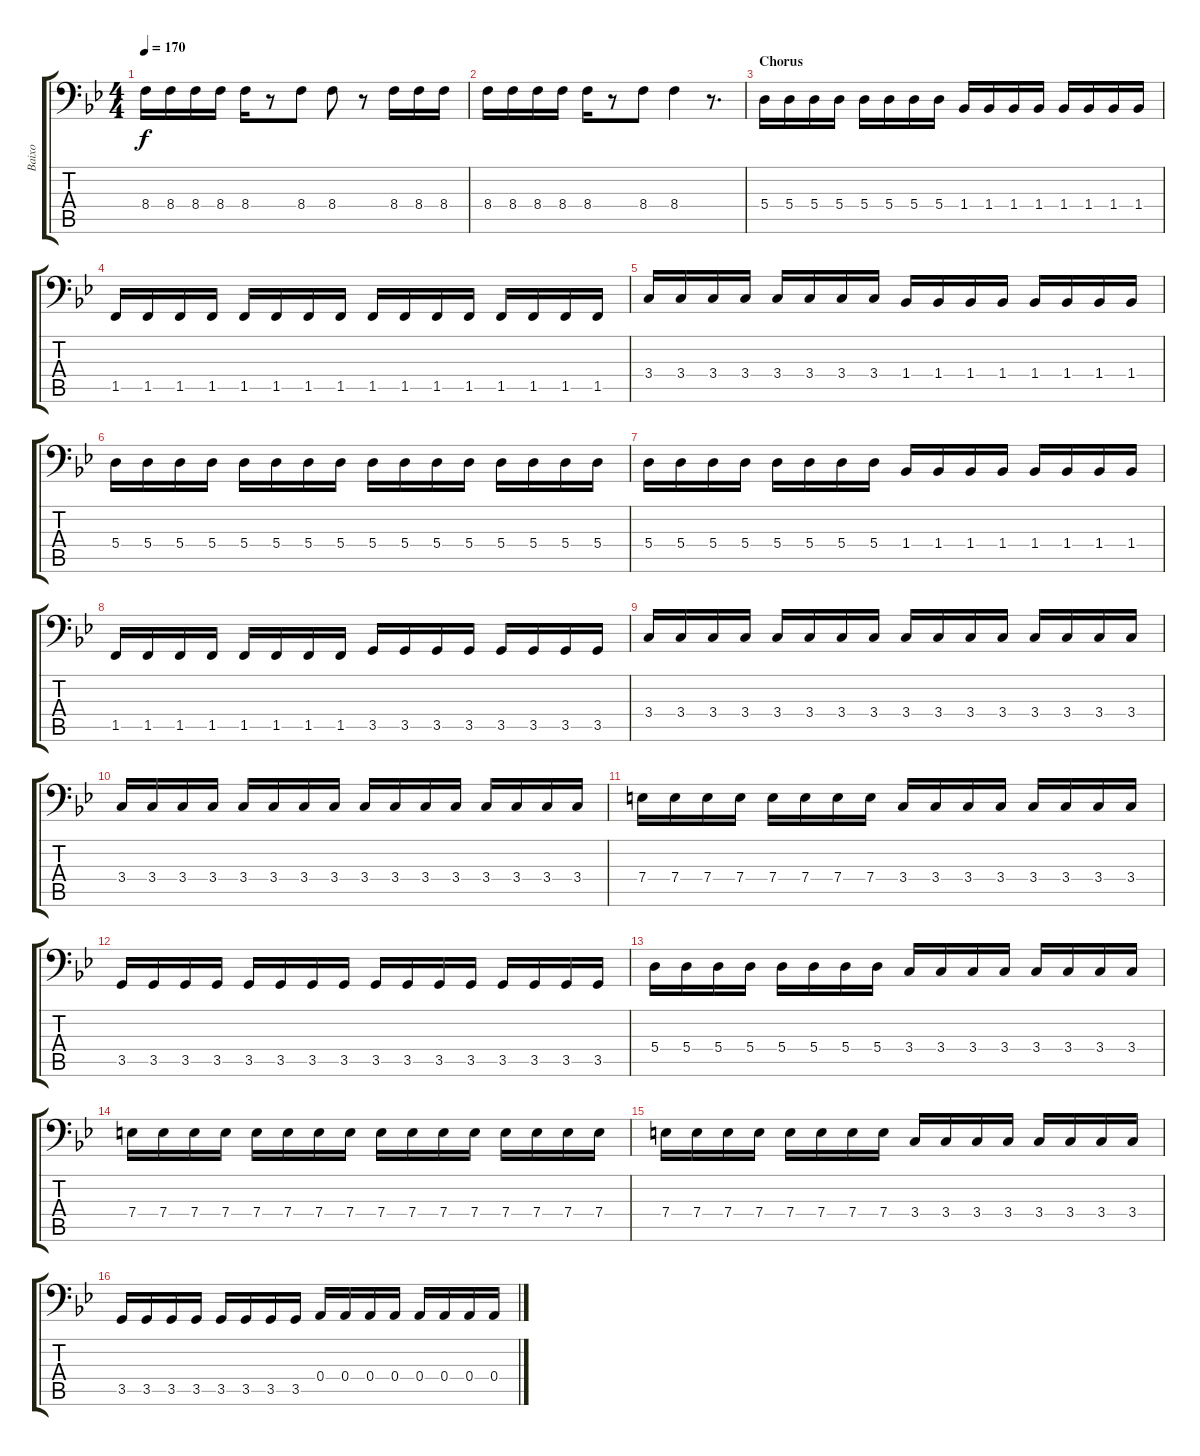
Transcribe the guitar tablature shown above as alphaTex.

\track ("Baixo" "Baixo") {instrument electricbassfinger}
\staff {score tabs}
\tuning (C3 G2 D2 A1 E1 B0) {hide}
\ts (4 4)
\tempo 170
\clef f4
\ks bb
8.4.16{dy f} 8.4.16 8.4.16 8.4.16 8.4.16 r.8 8.4.8 8.4.8 r.8 8.4.16 8.4.16 8.4.16 |
8.4.16 8.4.16 8.4.16 8.4.16 8.4.16 r.8 8.4.8 8.4.4 r.8{d} |
\section ("" "Chorus")
5.4.16 5.4.16 5.4.16 5.4.16 5.4.16 5.4.16 5.4.16 5.4.16 1.4.16 1.4.16 1.4.16 1.4.16 1.4.16 1.4.16 1.4.16 1.4.16 |
1.5.16 1.5.16 1.5.16 1.5.16 1.5.16 1.5.16 1.5.16 1.5.16 1.5.16 1.5.16 1.5.16 1.5.16 1.5.16 1.5.16 1.5.16 1.5.16 |
3.4.16 3.4.16 3.4.16 3.4.16 3.4.16 3.4.16 3.4.16 3.4.16 1.4.16 1.4.16 1.4.16 1.4.16 1.4.16 1.4.16 1.4.16 1.4.16 |
5.4.16 5.4.16 5.4.16 5.4.16 5.4.16 5.4.16 5.4.16 5.4.16 5.4.16 5.4.16 5.4.16 5.4.16 5.4.16 5.4.16 5.4.16 5.4.16 |
5.4.16 5.4.16 5.4.16 5.4.16 5.4.16 5.4.16 5.4.16 5.4.16 1.4.16 1.4.16 1.4.16 1.4.16 1.4.16 1.4.16 1.4.16 1.4.16 |
1.5.16 1.5.16 1.5.16 1.5.16 1.5.16 1.5.16 1.5.16 1.5.16 3.5.16 3.5.16 3.5.16 3.5.16 3.5.16 3.5.16 3.5.16 3.5.16 |
3.4.16 3.4.16 3.4.16 3.4.16 3.4.16 3.4.16 3.4.16 3.4.16 3.4.16 3.4.16 3.4.16 3.4.16 3.4.16 3.4.16 3.4.16 3.4.16 |
3.4.16 3.4.16 3.4.16 3.4.16 3.4.16 3.4.16 3.4.16 3.4.16 3.4.16 3.4.16 3.4.16 3.4.16 3.4.16 3.4.16 3.4.16 3.4.16 |
7.4.16 7.4.16 7.4.16 7.4.16 7.4.16 7.4.16 7.4.16 7.4.16 3.4.16 3.4.16 3.4.16 3.4.16 3.4.16 3.4.16 3.4.16 3.4.16 |
3.5.16 3.5.16 3.5.16 3.5.16 3.5.16 3.5.16 3.5.16 3.5.16 3.5.16 3.5.16 3.5.16 3.5.16 3.5.16 3.5.16 3.5.16 3.5.16 |
5.4.16 5.4.16 5.4.16 5.4.16 5.4.16 5.4.16 5.4.16 5.4.16 3.4.16 3.4.16 3.4.16 3.4.16 3.4.16 3.4.16 3.4.16 3.4.16 |
7.4.16 7.4.16 7.4.16 7.4.16 7.4.16 7.4.16 7.4.16 7.4.16 7.4.16 7.4.16 7.4.16 7.4.16 7.4.16 7.4.16 7.4.16 7.4.16 |
7.4.16 7.4.16 7.4.16 7.4.16 7.4.16 7.4.16 7.4.16 7.4.16 3.4.16 3.4.16 3.4.16 3.4.16 3.4.16 3.4.16 3.4.16 3.4.16 |
3.5.16 3.5.16 3.5.16 3.5.16 3.5.16 3.5.16 3.5.16 3.5.16 0.4.16 0.4.16 0.4.16 0.4.16 0.4.16 0.4.16 0.4.16 0.4.16
